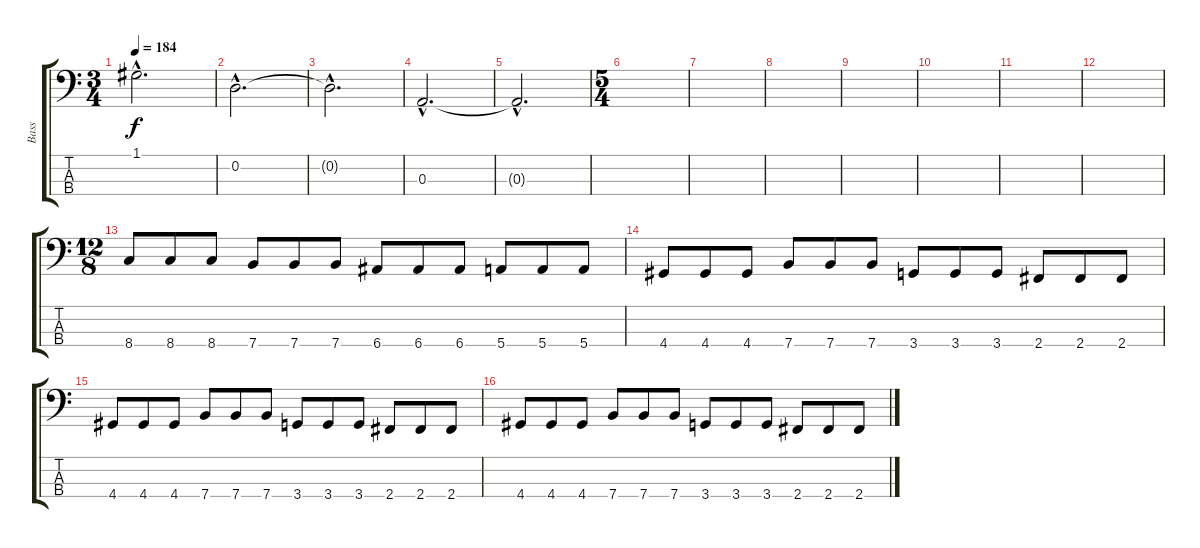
\track ("Bass" "Bass") {instrument electricbassfinger}
\staff {score tabs}
\tuning (G2 D2 A1 E1) {hide}
\ts (3 4)
\tempo 184
\clef f4
\ks c
1.1{hac t}.2{d dy f} |
0.2{hac}.2{d} |
0.2{hac t}.2{d} |
0.3{hac}.2{d} |
0.3{hac t}.2{d} |
\ts (5 4)
|
|
|
|
|
|
|
\ts (12 8)
8.4.8 8.4.8 8.4.8 7.4.8 7.4.8 7.4.8 6.4.8 6.4.8 6.4.8 5.4.8 5.4.8 5.4.8 |
4.4.8 4.4.8 4.4.8 7.4.8 7.4.8 7.4.8 3.4.8 3.4.8 3.4.8 2.4.8 2.4.8 2.4.8 |
4.4.8 4.4.8 4.4.8 7.4.8 7.4.8 7.4.8 3.4.8 3.4.8 3.4.8 2.4.8 2.4.8 2.4.8 |
4.4.8 4.4.8 4.4.8 7.4.8 7.4.8 7.4.8 3.4.8 3.4.8 3.4.8 2.4.8 2.4.8 2.4.8
